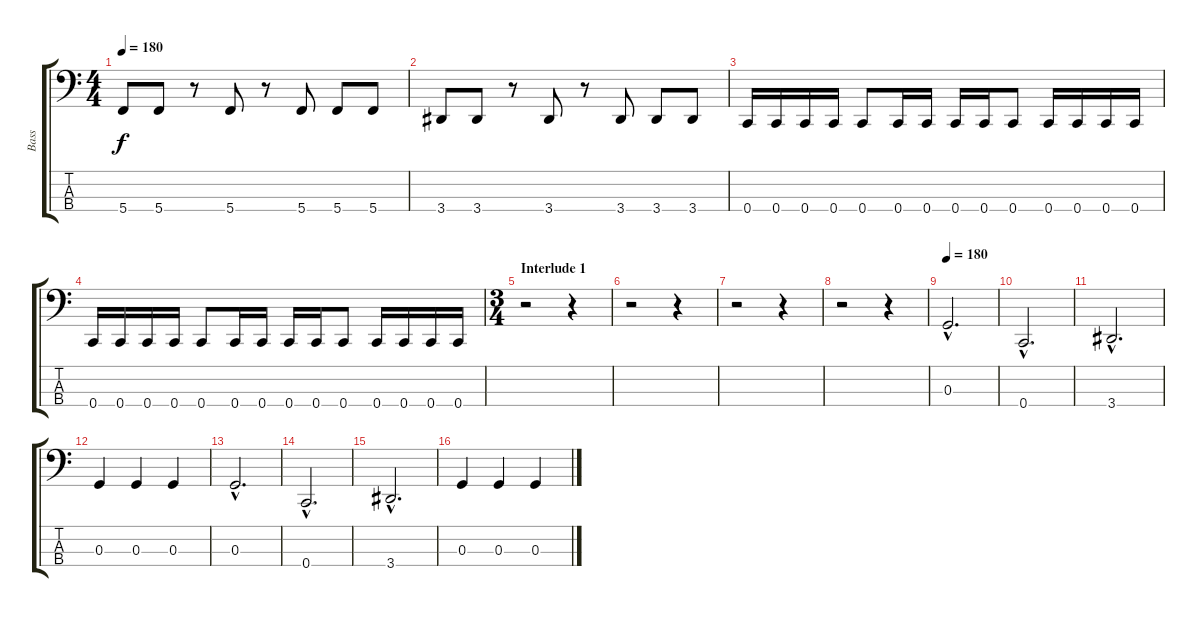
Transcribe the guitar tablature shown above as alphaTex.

\track ("Bass" "Bass") {instrument electricbassfinger}
\staff {score tabs}
\tuning (F2 C2 G1 C1) {hide}
\ts (4 4)
\tempo 180
\clef f4
\ks c
5.4.8{dy f} 5.4.8 r.8 5.4.8 r.8 5.4.8 5.4.8 5.4.8 |
3.4.8 3.4.8 r.8 3.4.8 r.8 3.4.8 3.4.8 3.4.8 |
0.4.16 0.4.16 0.4.16 0.4.16 0.4.8 0.4.16 0.4.16 0.4.16 0.4.16 0.4.8 0.4.16 0.4.16 0.4.16 0.4.16 |
0.4.16 0.4.16 0.4.16 0.4.16 0.4.8 0.4.16 0.4.16 0.4.16 0.4.16 0.4.8 0.4.16 0.4.16 0.4.16 0.4.16 |
\ts (3 4)
\section ("" "Interlude 1")
r.2 r.4 |
r.2 r.4 |
r.2 r.4 |
r.2 r.4 |
\tempo 180
0.3{hac}.2{d} |
0.4{hac}.2{d} |
3.4{hac}.2{d} |
0.3.4 0.3.4 0.3.4 |
0.3{hac}.2{d} |
0.4{hac}.2{d} |
3.4{hac}.2{d} |
0.3.4 0.3.4 0.3.4
